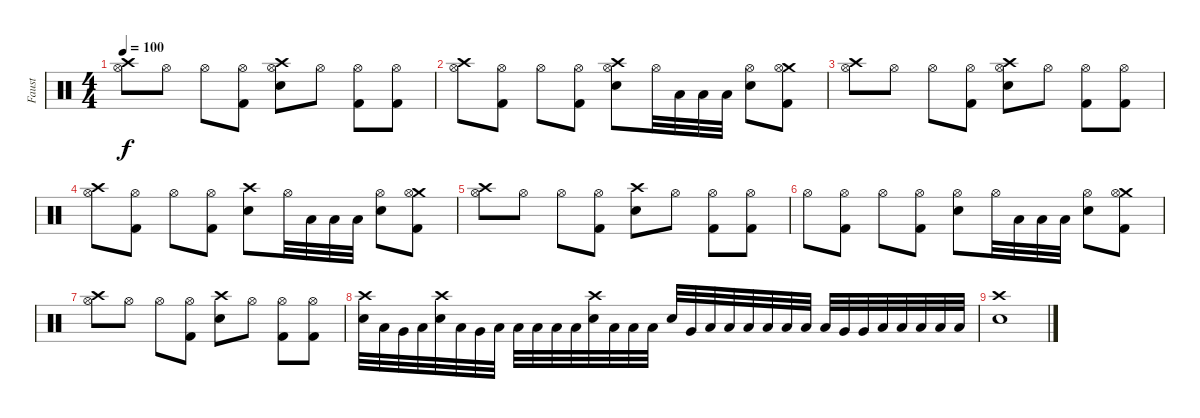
\track ("Faust" "Faust") {instrument percussion}
\staff {score}
\articulation defaults
\ts (4 4)
\tempo 100
\clef neutral
\ks c
("Crash high (hit)" "Hi-Hat (open)").8{dy f} "Hi-Hat (open)".8 "Hi-Hat (open)".8 ("Hi-Hat (open)" "Kick (hit) 2").8 ("Crash high (hit)" "Snare (hit) 2" "Hi-Hat (open)").8 "Hi-Hat (open)".8 ("Hi-Hat (open)" "Kick (hit) 2").8 ("Hi-Hat (open)" "Kick (hit) 2").8 |
("Crash high (hit)" "Hi-Hat (open)").8 ("Hi-Hat (open)" "Kick (hit) 2").8 "Hi-Hat (open)".8 ("Hi-Hat (open)" "Kick (hit) 2").8 ("Crash high (hit)" "Snare (hit) 2" "Hi-Hat (open)").8 "Hi-Hat (open)".32 "Low Tom (hit)".32 "Low Tom (hit)".32 "Low Tom (hit)".32 ("Snare (hit) 2" "Hi-Hat (open)").8 ("Crash medium (hit)" "Hi-Hat (open)" "Kick (hit) 2").8 |
("Crash high (hit)" "Hi-Hat (open)").8 "Hi-Hat (open)".8 "Hi-Hat (open)".8 ("Hi-Hat (open)" "Kick (hit) 2").8 ("Crash high (hit)" "Snare (hit) 2" "Hi-Hat (open)").8 "Hi-Hat (open)".8 ("Hi-Hat (open)" "Kick (hit) 2").8 ("Hi-Hat (open)" "Kick (hit) 2").8 |
("Crash high (hit)" "Hi-Hat (open)").8 ("Hi-Hat (open)" "Kick (hit) 2").8 "Hi-Hat (open)".8 ("Hi-Hat (open)" "Kick (hit) 2").8 ("Crash high (hit)" "Snare (hit) 2").8 "Hi-Hat (open)".32 "Low Tom (hit)".32 "Low Tom (hit)".32 "Low Tom (hit)".32 ("Snare (hit) 2" "Hi-Hat (open)").8 ("Crash medium (hit)" "Hi-Hat (open)" "Kick (hit) 2").8 |
("Crash high (hit)" "Hi-Hat (open)").8 "Hi-Hat (open)".8 "Hi-Hat (open)".8 ("Hi-Hat (open)" "Kick (hit) 2").8 ("Crash high (hit)" "Snare (hit) 2").8 "Hi-Hat (open)".8 ("Hi-Hat (open)" "Kick (hit) 2").8 ("Hi-Hat (open)" "Kick (hit) 2").8 |
"Hi-Hat (open)".8 ("Hi-Hat (open)" "Kick (hit) 2").8 "Hi-Hat (open)".8 ("Hi-Hat (open)" "Kick (hit) 2").8 ("Snare (hit) 2" "Hi-Hat (open)").8 "Hi-Hat (open)".32 "Low Tom (hit)".32 "Low Tom (hit)".32 "Low Tom (hit)".32 ("Snare (hit) 2" "Hi-Hat (open)").8 ("Crash medium (hit)" "Hi-Hat (open)" "Kick (hit) 2").8 |
("Crash high (hit)" "Hi-Hat (open)").8 "Hi-Hat (open)".8 "Hi-Hat (open)".8 ("Hi-Hat (open)" "Kick (hit) 2").8 ("Crash high (hit)" "Snare (hit) 2").8 "Hi-Hat (open)".8 ("Hi-Hat (open)" "Kick (hit) 2").8 ("Hi-Hat (open)" "Kick (hit) 2").8 |
("Crash high (hit)" "Snare (hit) 2").32 "Low Tom (hit)".32 "Very Low Tom (hit)".32 "Low Floor Tom (hit)".32 ("Crash high (hit)" "Snare (hit) 2").32 "Low Tom (hit)".32 "Very Low Tom (hit)".32 "Low Floor Tom (hit)".32 "Low Floor Tom (hit)".32 "Low Floor Tom (hit)".32 "Low Floor Tom (hit)".32 "Low Floor Tom (hit)".32 ("Crash high (hit)" "Snare (hit) 2").32 "Low Floor Tom (hit)".32 "Low Tom (hit)".32 "Low Tom (hit)".32 "Snare (hit) 2".32 "Very Low Tom (hit)".32 "Low Floor Tom (hit)".32 "Low Tom (hit)".32 "Low Floor Tom (hit)".32 "Low Floor Tom (hit)".32 "Low Floor Tom (hit)".32 "Low Floor Tom (hit)".32 "Low Tom (hit)".32 "Very Low Tom (hit)".32 "Very Low Tom (hit)".32 "Low Floor Tom (hit)".32 "Low Floor Tom (hit)".32 "Low Floor Tom (hit)".32 "Low Floor Tom (hit)".32 "Low Floor Tom (hit)".32 |
("Crash high (hit)" "Snare (hit) 2").1
